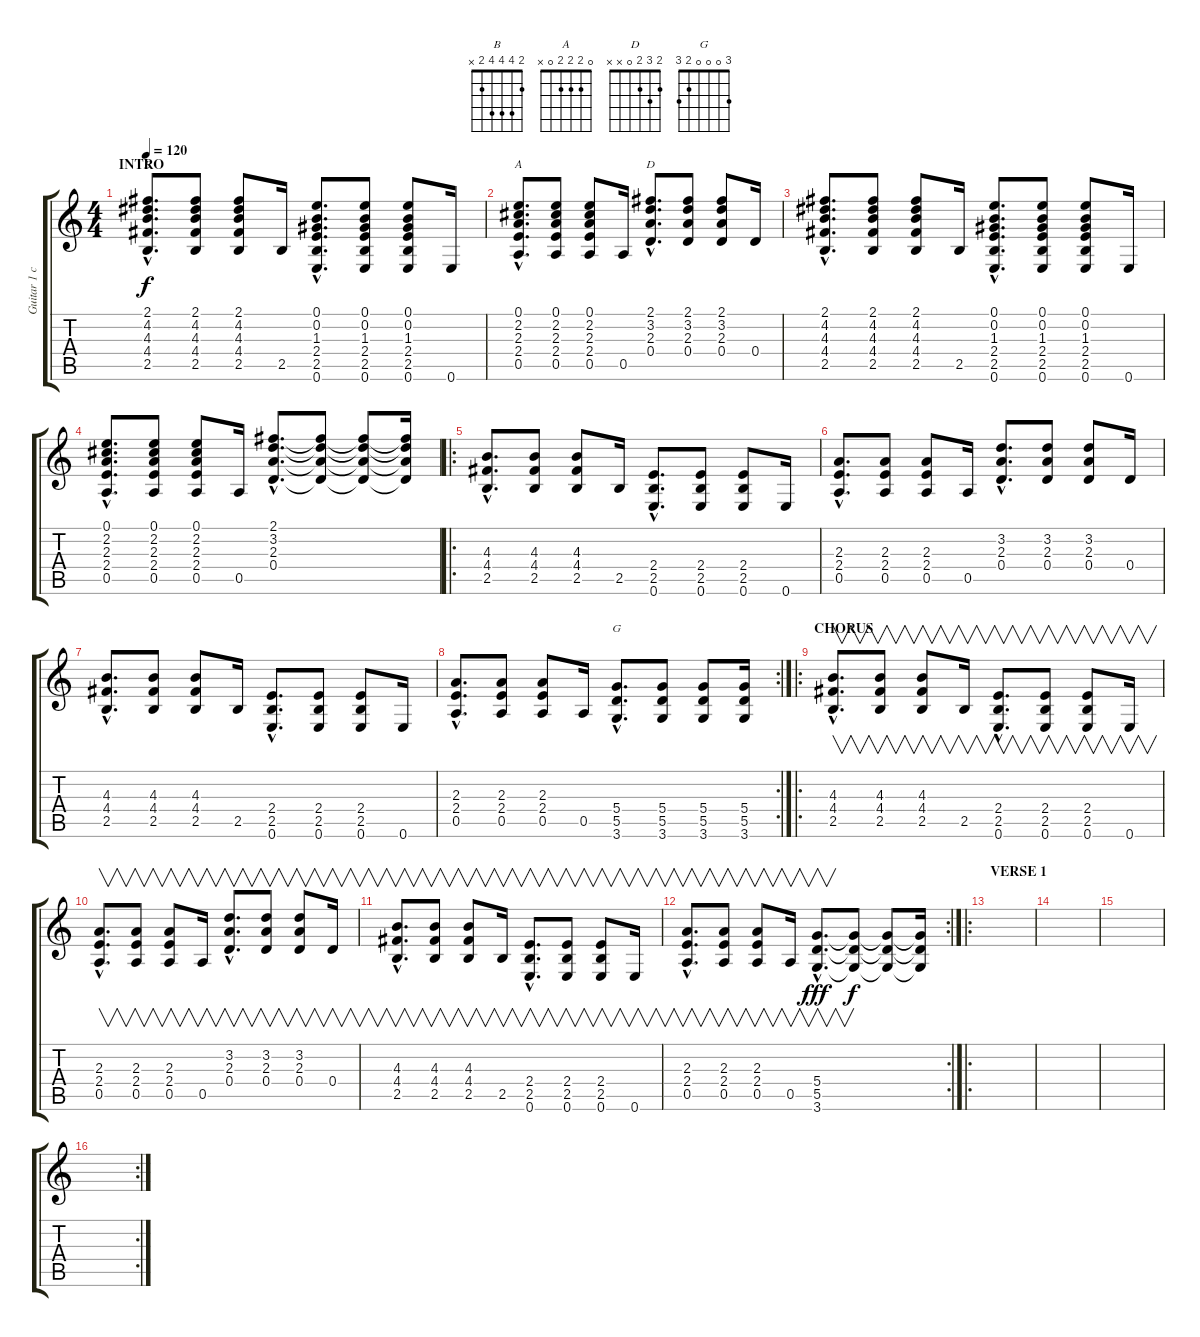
\track ("Guitar 1 clean, dist." "Guitar 1 c") {instrument electricguitarclean}
\staff {score tabs}
\tuning (E4 B3 G3 D3 A2 E2) {hide}
\chord ("B" 2 4 4 4 2 x)
\chord ("A" 0 2 2 2 0 x)
\chord ("D" 2 3 2 0 x x)
\chord ("G" 3 0 0 0 2 3)
\ts (4 4)
\section ("" "INTRO")
\tempo 120
\clef g2
\ks c
(2.1{hac} 4.2{hac} 4.3{hac} 4.4{hac} 2.5{hac}).8{d ch "B" dy f instrument electricguitarclean} (2.1 4.2 4.3 4.4 2.5).8 (2.1 4.2 4.3 4.4 2.5).8 2.5.16 (0.1{hac} 0.2{hac} 1.3{hac} 2.4{hac} 2.5{hac} 0.6{hac}).8{d} (0.1 0.2 1.3 2.4 2.5 0.6).8 (0.1 0.2 1.3 2.4 2.5 0.6).8 0.6.16 |
(0.1{hac} 2.2{hac} 2.3{hac} 2.4{hac} 0.5{hac}).8{d ch "A"} (0.1 2.2 2.3 2.4 0.5).8 (0.1 2.2 2.3 2.4 0.5).8 0.5.16 (2.1{hac} 3.2{hac} 2.3{hac} 0.4{hac}).8{d ch "D"} (2.1 3.2 2.3 0.4).8 (2.1 3.2 2.3 0.4).8 0.4.16 |
(2.1{hac} 4.2{hac} 4.3{hac} 4.4{hac} 2.5{hac}).8{d} (2.1 4.2 4.3 4.4 2.5).8 (2.1 4.2 4.3 4.4 2.5).8 2.5.16 (0.1{hac} 0.2{hac} 1.3{hac} 2.4{hac} 2.5{hac} 0.6{hac}).8{d} (0.1 0.2 1.3 2.4 2.5 0.6).8 (0.1 0.2 1.3 2.4 2.5 0.6).8 0.6.16 |
(0.1{hac} 2.2{hac} 2.3{hac} 2.4{hac} 0.5{hac}).8{d} (0.1 2.2 2.3 2.4 0.5).8 (0.1 2.2 2.3 2.4 0.5).8 0.5.16 (2.1{hac} 3.2{hac} 2.3{hac} 0.4{hac}).8{d instrument overdrivenguitar} (2.1{t} 3.2{t} 2.3{t} 0.4{t}).8 (2.1{t} 3.2{t} 2.3{t} 0.4{t}).8 (2.1{t} 3.2{t} 2.3{t} 0.4{t}).16 |
\ro
(4.3{hac} 4.4{hac} 2.5{hac}).8{d volume 16 balance 0 instrument distortionguitar} (4.3 4.4 2.5).8 (4.3 4.4 2.5).8 2.5.16 (2.4{hac} 2.5{hac} 0.6{hac}).8{d} (2.4 2.5 0.6).8 (2.4 2.5 0.6).8 0.6.16 |
(2.3{hac} 2.4{hac} 0.5{hac}).8{d} (2.3 2.4 0.5).8 (2.3 2.4 0.5).8 0.5.16 (3.2{hac} 2.3{hac} 0.4{hac}).8{d} (3.2 2.3 0.4).8 (3.2 2.3 0.4).8 0.4.16 |
(4.3{hac} 4.4{hac} 2.5{hac}).8{d} (4.3 4.4 2.5).8 (4.3 4.4 2.5).8 2.5.16 (2.4{hac} 2.5{hac} 0.6{hac}).8{d} (2.4 2.5 0.6).8 (2.4 2.5 0.6).8 0.6.16 |
\rc 2
(2.3{hac} 2.4{hac} 0.5{hac}).8{d} (2.3 2.4 0.5).8 (2.3 2.4 0.5).8 0.5.16 (5.4{hac} 5.5{hac} 3.6{hac}).8{d ch "G"} (5.4 5.5 3.6).8 (5.4 5.5 3.6).8 (5.4 5.5 3.6).16 |
\ro
\section ("" "CHORUS")
(4.3{hac} 4.4{hac} 2.5{hac}).8{v d volume 16 balance 0 instrument distortionguitar} (4.3 4.4 2.5).8{v} (4.3 4.4 2.5).8{v} 2.5.16{v} (2.4{hac} 2.5{hac} 0.6{hac}).8{v d} (2.4 2.5 0.6).8{v} (2.4 2.5 0.6).8{v} 0.6.16{v} |
(2.3{hac} 2.4{hac} 0.5{hac}).8{v d} (2.3 2.4 0.5).8{v} (2.3 2.4 0.5).8{v} 0.5.16{v} (3.2{hac} 2.3{hac} 0.4{hac}).8{v d} (3.2 2.3 0.4).8{v} (3.2 2.3 0.4).8{v} 0.4.16{v} |
(4.3{hac} 4.4{hac} 2.5{hac}).8{v d} (4.3 4.4 2.5).8{v} (4.3 4.4 2.5).8{v} 2.5.16{v} (2.4{hac} 2.5{hac} 0.6{hac}).8{v d} (2.4 2.5 0.6).8{v} (2.4 2.5 0.6).8{v} 0.6.16{v} |
\rc 2
(2.3{hac} 2.4{hac} 0.5{hac}).8{v d} (2.3 2.4 0.5).8{v} (2.3 2.4 0.5).8{v} 0.5.16{v} (5.4{hac} 5.5{hac} 3.6{hac}).8{v d dy fff} (5.4{t} 5.5{t} 3.6{t}).8{dy f} (5.4{t} 5.5{t} 3.6{t}).8 (5.4{t} 5.5{t} 3.6{t}).16 |
\ro
\section ("" "VERSE 1")
|
|
|
\rc 2
